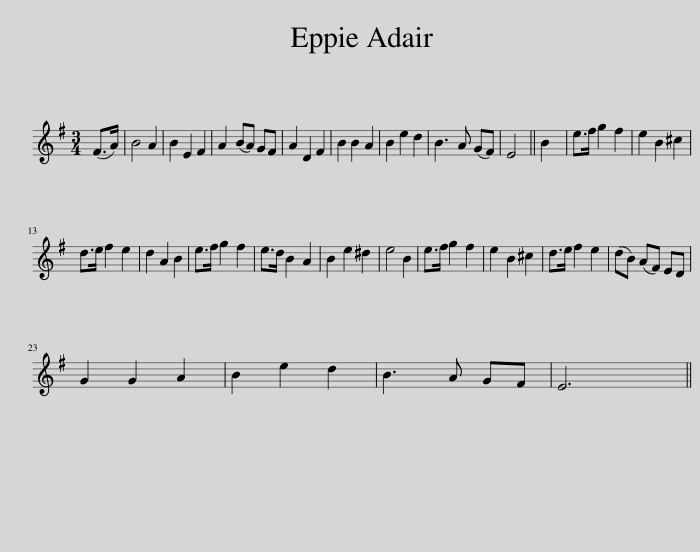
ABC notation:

X:1
L:1/8
M:3/4
I:linebreak $
K:Emin
V:1 treble
V:1
 (F>A) | B4 A2 | B2 E2 F2 | A2 (BA) GF | A2 D2 F2 | %5
 B2 B2 A2 | B2 e2 d2 | B3 A (GF) | E4 || B2 | %10
 e>f g2 f2 | e2 B2 ^c2 |$ d>e f2 e2 | d2 A2 B2 | e>f g2 f2 | %15
 e>d B2 A2 | B2 e2 ^d2 | e4 B2 | e>f g2 f2 | e2 B2 ^c2 | %20
 d>e f2 e2 | (dB) (AF) ED |$ G2 G2 A2 | B2 e2 d2 | B3 A GF | %25
 E6 || %26
